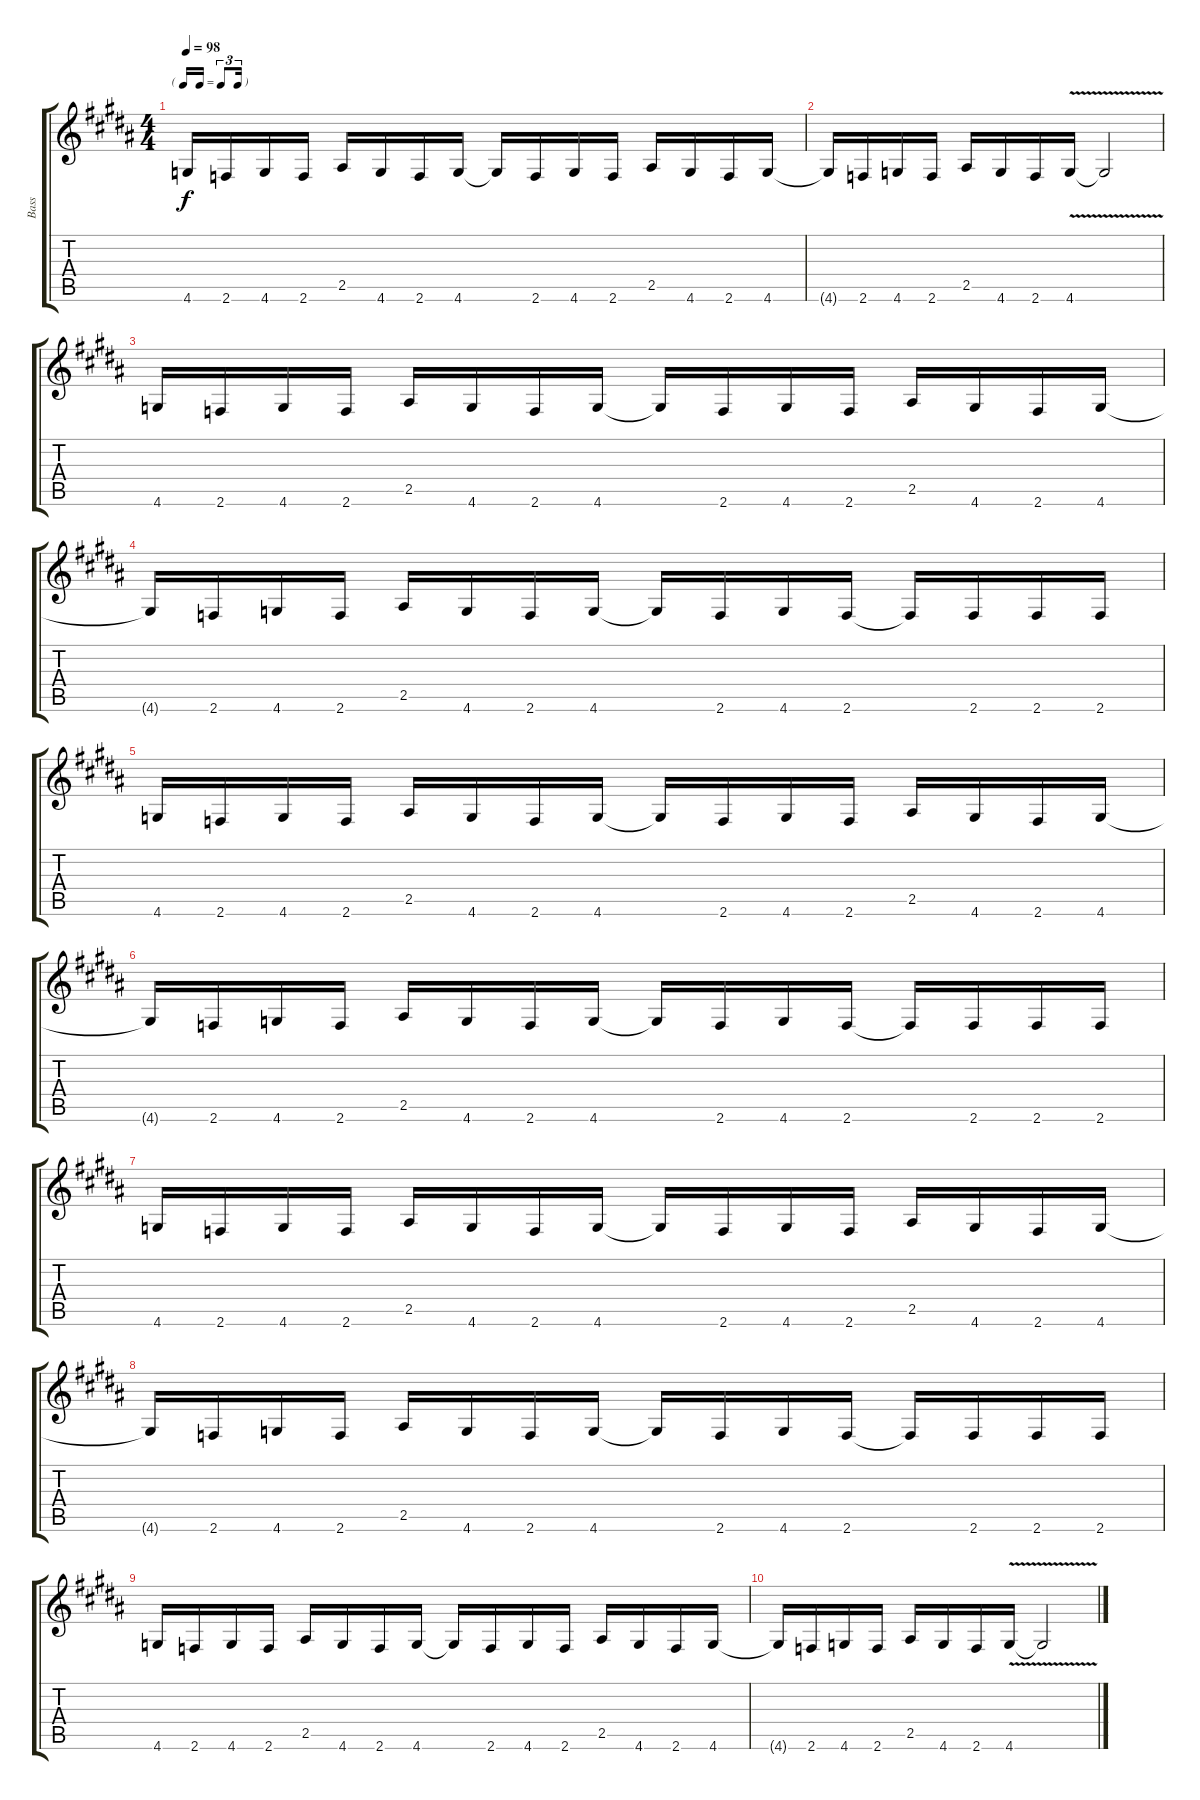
\track ("Bass" "Bass") {instrument electricbasspick}
\staff {score tabs}
\tuning (Eb4 Bb3 Gb3 Db3 Ab2 Eb2) {hide}
\ts (4 4)
\tf triplet16th
\tempo 98
\clef g2
\ks g#minor
4.6.16{dy f} 2.6.16 4.6.16 2.6.16 2.5.16 4.6.16 2.6.16 4.6.16 4.6{t}.16 2.6.16 4.6.16 2.6.16 2.5.16 4.6.16 2.6.16 4.6.16 |
4.6{t}.16 2.6.16 4.6.16 2.6.16 2.5.16 4.6.16 2.6.16 4.6{v}.16 4.6{t}.2 |
4.6.16 2.6.16 4.6.16 2.6.16 2.5.16 4.6.16 2.6.16 4.6.16 4.6{t}.16 2.6.16 4.6.16 2.6.16 2.5.16 4.6.16 2.6.16 4.6.16 |
4.6{t}.16 2.6.16 4.6.16 2.6.16 2.5.16 4.6.16 2.6.16 4.6.16 4.6{t}.16 2.6.16 4.6.16 2.6.16 2.6{t}.16 2.6.16 2.6.16 2.6.16 |
4.6.16 2.6.16 4.6.16 2.6.16 2.5.16 4.6.16 2.6.16 4.6.16 4.6{t}.16 2.6.16 4.6.16 2.6.16 2.5.16 4.6.16 2.6.16 4.6.16 |
4.6{t}.16 2.6.16 4.6.16 2.6.16 2.5.16 4.6.16 2.6.16 4.6.16 4.6{t}.16 2.6.16 4.6.16 2.6.16 2.6{t}.16 2.6.16 2.6.16 2.6.16 |
4.6.16 2.6.16 4.6.16 2.6.16 2.5.16 4.6.16 2.6.16 4.6.16 4.6{t}.16 2.6.16 4.6.16 2.6.16 2.5.16 4.6.16 2.6.16 4.6.16 |
4.6{t}.16 2.6.16 4.6.16 2.6.16 2.5.16 4.6.16 2.6.16 4.6.16 4.6{t}.16 2.6.16 4.6.16 2.6.16 2.6{t}.16 2.6.16 2.6.16 2.6.16 |
4.6.16 2.6.16 4.6.16 2.6.16 2.5.16 4.6.16 2.6.16 4.6.16 4.6{t}.16 2.6.16 4.6.16 2.6.16 2.5.16 4.6.16 2.6.16 4.6.16 |
4.6{t}.16 2.6.16 4.6.16 2.6.16 2.5.16 4.6.16 2.6.16 4.6{v}.16 4.6{t}.2
